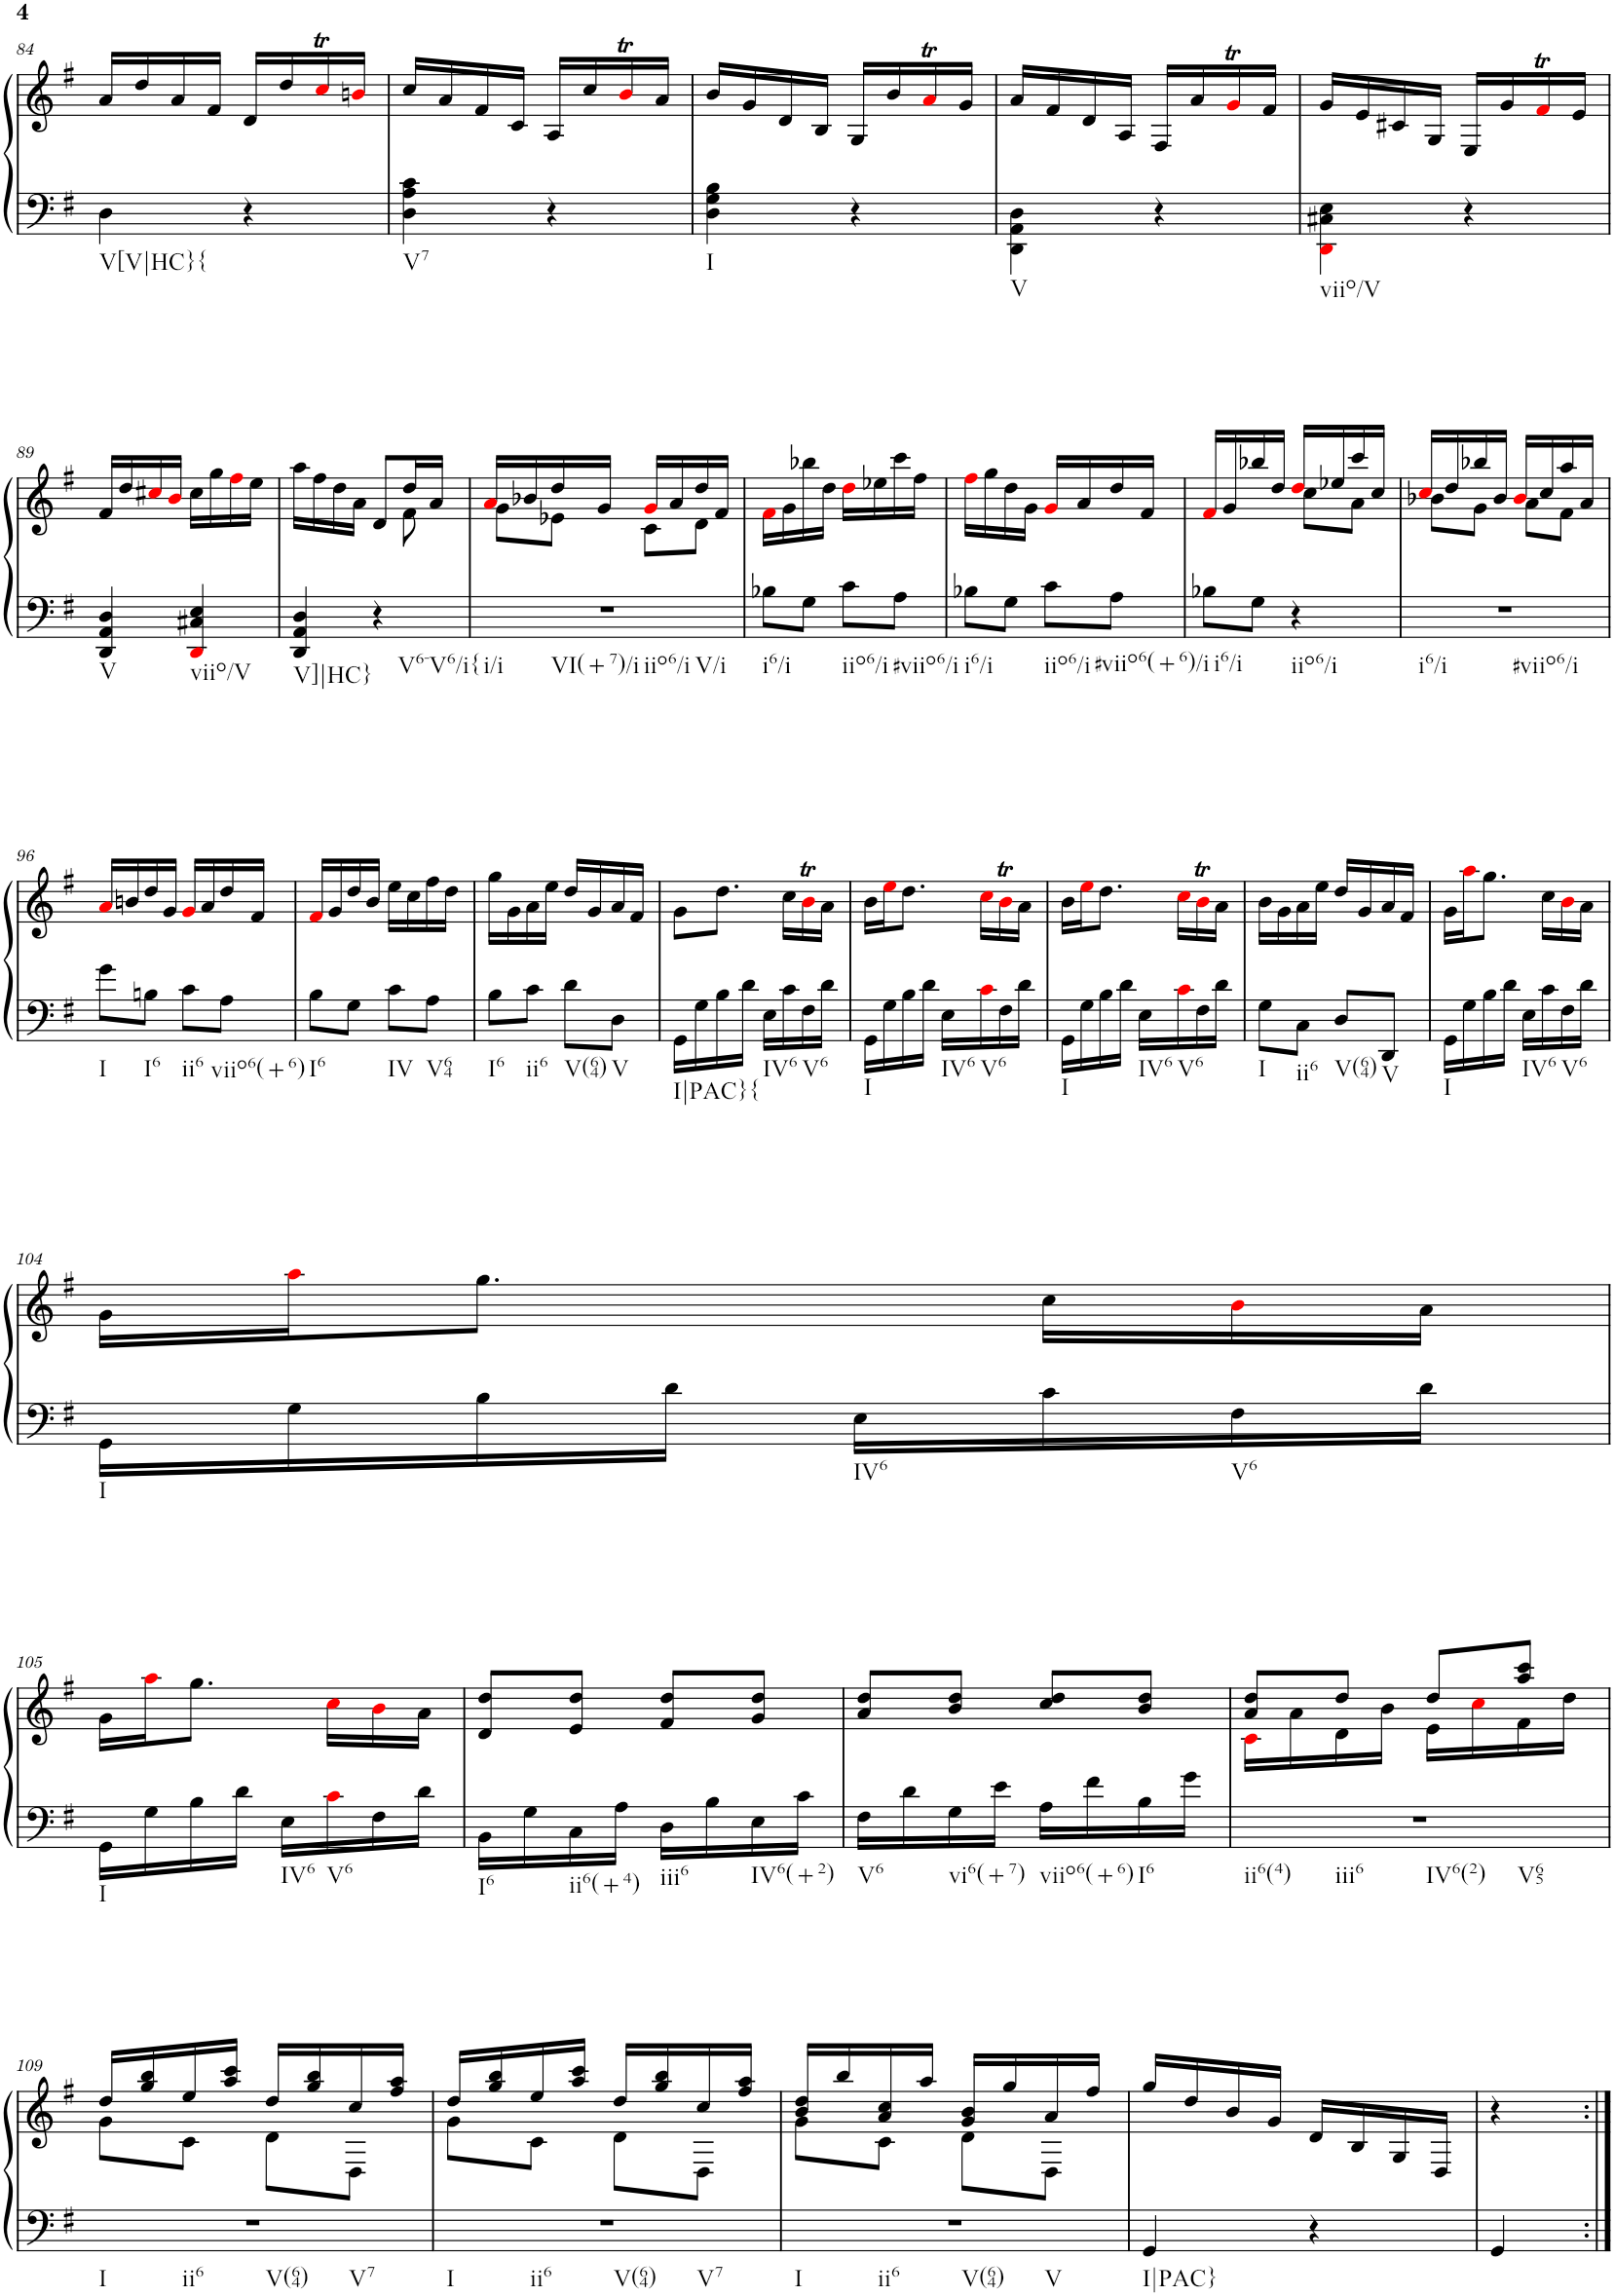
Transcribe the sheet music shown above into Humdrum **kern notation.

**kern	**kern
*part1	*part1
*staff2	*staff1
*I"Piano	*
*I'Pno.	*
!!LO:PB:g=z
*clefF4	*clefG2
*k[f#]	*k[f#]
*M2/4	*M2/4
*met(c|)	*met(c|)
=84	=84
!LO:TX:b:t=V[V|HC}{	!
4D\	16a/LL
.	16dd/
.	16a/
.	16f#/JJ
4r	16d/LL
.	16dd/
.	16ccTi/
.	16bni/JJ
=85	=85
!LO:TX:b:t=V7	!
4D\ 4A\ 4c\	16cc/LL
.	16a/
.	16f#/
.	16c/JJ
4r	16A/LL
.	16cc/
.	16bti/
.	16a/JJ
=86	=86
!LO:TX:b:t=I	!
4D\ 4G\ 4B\	16b/LL
.	16g/
.	16d/
.	16B/JJ
4r	16G/LL
.	16b/
.	16aTi/
.	16g/JJ
=87	=87
!LO:TX:b:t=V	!
4DD\ 4AA\ 4D\	16a/LL
.	16f#/
.	16d/
.	16A/JJ
4r	16F#/LL
.	16a/
.	16gTi/
.	16f#/JJ
=88	=88
!LO:TX:b:t=viio/V	!
4DDi\ 4C#X\ 4E\	16g/LL
.	16e/
.	16c#X/
.	16G/JJ
4r	16E/LL
.	16g/
.	16f#ti/
.	16e/JJ
!!LO:LB:g=z
=89	=89
!LO:TX:b:t=V	!
4DD/ 4AA/ 4D/	16f#/LL
.	16dd/
.	16cc#Xi/
.	16bi/JJ
!LO:TX:b:t=viio/V	!
4DDi/ 4C#X/ 4E/	16cc#\LL
.	16gg\
.	16ff#i\
.	16ee\JJ
=90	=90
*	*^
!LO:TX:b:t=V]|HC}	!	!
4DD/ 4AA/ 4D/	16aa\LL	4.ryy
.	16ff#\	.
.	16dd\	.
.	16a\JJ	.
!LO:TX:b:t=V6-V6/i{	!	!
4r	8d/L	.
.	16dd/L	8f#\
.	16a/JJ	.
=91	=91	=91
!LO:TX:b:t=i/i	!	!
!LO:TX:b:t=VI(+7)/i	!	!
!LO:TX:b:t=iio6/i	!	!
!LO:TX:b:t=V/i	!	!
2r	16ai/LL	8g\L
.	16b-X/	.
.	16dd/	8e-X\J
.	16g/JJ	.
.	16gi/LL	8c\L
.	16a/	.
.	16dd/	8d\J
.	16f#/JJ	.
*	*v	*v
=92	=92
!LO:TX:b:t=i6/i	!
8B-X\L	16f#i\LL
.	16g\
8G\J	16bb-X\
.	16dd\JJ
!LO:TX:b:t=iio6/i	!
8c\L	16ddi\LL
.	16ee-X\
!LO:TX:b:t=#viio6/i	!
8A\J	16ccc\
.	16ff#\JJ
=93	=93
!LO:TX:b:t=i6/i	!
8B-X\L	16ff#i\LL
.	16gg\
8G\J	16dd\
.	16g\JJ
!LO:TX:b:t=iio6/i	!
8c\L	16gi/LL
.	16a/
!LO:TX:b:t=#viio6(+6)/i	!
8A\J	16dd/
.	16f#/JJ
=94	=94
*	*^
!LO:TX:b:t=i6/i	!	!
8B-X\L	16f#i/LL	4ryy
.	16g/	.
8G\J	16bb-X/	.
.	16dd/JJ	.
!LO:TX:b:t=iio6/i	!	!
4r	16ddi/LL	8cc\L
.	16ee-X/	.
.	16ccc/	8a\J
.	16cc/JJ	.
=95	=95	=95
!LO:TX:b:t=i6/i	!	!
!LO:TX:b:t=#viio6/i	!	!
2r	16cci/LL	8b-X\L
.	16dd/	.
.	16bb-X/	8g\J
.	16b-/JJ	.
.	16b-i/LL	8a\L
.	16cc/	.
.	16aa/	8f#\J
.	16a/JJ	.
*	*v	*v
!!LO:LB:g=z
=96	=96
!LO:TX:b:t=I	!
8g\L	16ai/LL
.	16bn/
!LO:TX:b:t=I6	!
8Bn\J	16dd/
.	16g/JJ
!LO:TX:b:t=ii6	!
8c\L	16gi/LL
.	16a/
!LO:TX:b:t=viio6(+6)	!
8A\J	16dd/
.	16f#/JJ
=97	=97
!LO:TX:b:t=I6	!
8B\L	16f#i/LL
.	16g/
8G\J	16dd/
.	16b/JJ
!LO:TX:b:t=IV	!
8c\L	16ee\LL
.	16cc\
!LO:TX:b:t=V64	!
8A\J	16ff#\
.	16dd\JJ
=98	=98
!LO:TX:b:t=I6	!
8B\L	16gg\LL
.	16g\
!LO:TX:b:t=ii6	!
8c\J	16a\
.	16ee\JJ
!LO:TX:b:t=V(64)	!
8d\L	16dd/LL
.	16g/
!LO:TX:b:t=V	!
8D\J	16a/
.	16f#/JJ
=99	=99
!LO:TX:b:t=I|PAC}{	!
16GG\LL	8g\L
16G\	.
16B\	8.dd\J
16d\JJ	.
!LO:TX:b:t=IV6	!
16E\LL	.
16c\	16cc\LL
!LO:TX:b:t=V6	!
16F#\	16bti\
16d\JJ	16a\JJ
=100	=100
!LO:TX:b:t=I	!
16GG\LL	16b\LL
16G\	16eei\J
16B\	8.dd\J
16d\JJ	.
!LO:TX:b:t=IV6	!
16E\LL	.
!LO:TX:b:t=V6	!
16ci\	16cci\LL
16F#\	16bti\
16d\JJ	16a\JJ
=101	=101
!LO:TX:b:t=I	!
16GG\LL	16b\LL
16G\	16eei\J
16B\	8.dd\J
16d\JJ	.
!LO:TX:b:t=IV6	!
16E\LL	.
!LO:TX:b:t=V6	!
16ci\	16cci\LL
16F#\	16bti\
16d\JJ	16a\JJ
=102	=102
!LO:TX:b:t=I	!
8G\L	16b\LL
.	16g\
!LO:TX:b:t=ii6	!
8C\J	16a\
.	16ee\JJ
!LO:TX:b:t=V(64)	!
8D/L	16dd/LL
.	16g/
!LO:TX:b:t=V	!
8DD/J	16a/
.	16f#/JJ
=103	=103
!LO:TX:b:t=I	!
16GG\LL	16g\LL
16G\	16aai\J
16B\	8.gg\J
16d\JJ	.
!LO:TX:b:t=IV6	!
16E\LL	.
16c\	16cc\LL
!LO:TX:b:t=V6	!
16F#\	16bi\
16d\JJ	16a\JJ
!!LO:LB:g=z
=104	=104
!LO:TX:b:t=I	!
16GG\LL	16g\LL
16G\	16aai\J
16B\	8.gg\J
16d\JJ	.
!LO:TX:b:t=IV6	!
16E\LL	.
16c\	16cc\LL
!LO:TX:b:t=V6	!
16F#\	16bi\
16d\JJ	16a\JJ
!!LO:LB:g=z
=105	=105
!LO:TX:b:t=I	!
16GG\LL	16g\LL
16G\	16aai\J
16B\	8.gg\J
16d\JJ	.
!LO:TX:b:t=IV6	!
16E\LL	.
!LO:TX:b:t=V6	!
16ci\	16cci\LL
16F#\	16bi\
16d\JJ	16a\JJ
=106	=106
!LO:TX:b:t=I6	!
16BB\LL	8d/ 8dd/L
16G\	.
!LO:TX:b:t=ii6(+4)	!
16C\	8e/ 8dd/J
16A\JJ	.
!LO:TX:b:t=iii6	!
16D\LL	8f#/ 8dd/L
16B\	.
!LO:TX:b:t=IV6(+2)	!
16E\	8g/ 8dd/J
16c\JJ	.
=107	=107
!LO:TX:b:t=V6	!
16F#\LL	8a/ 8dd/L
16d\	.
!LO:TX:b:t=vi6(+7)	!
16G\	8b/ 8dd/J
16e\JJ	.
!LO:TX:b:t=viio6(+6)	!
16A\LL	8cc/ 8dd/L
16f#\	.
!LO:TX:b:t=I6	!
16B\	8b/ 8dd/J
16g\JJ	.
=108	=108
*	*^
!LO:TX:b:t=ii6(4)	!	!
!LO:TX:b:t=iii6	!	!
!LO:TX:b:t=IV6(2)	!	!
!LO:TX:b:t=V65	!	!
2r	8a/ 8dd/L	16ci\LL
.	.	16a\
.	8dd/J	16d\
.	.	16b\JJ
.	8dd/L	16e\LL
.	.	16cci\
.	8aa/ 8ccc/J	16f#\
.	.	16dd\JJ
!!LO:LB:g=z	!!
=109	=109	=109
!LO:TX:b:t=I	!	!
!LO:TX:b:t=ii6	!	!
!LO:TX:b:t=V(64)	!	!
!LO:TX:b:t=V7	!	!
2r	16dd/LL	8g\L
.	16gg/ 16bb/	.
.	16ee/	8c\J
.	16aa/ 16ccc/JJ	.
.	16dd/LL	8d\L
.	16gg/ 16bb/	.
.	16cc/	8D\J
.	16ff#/ 16aa/JJ	.
=110	=110	=110
!LO:TX:b:t=I	!	!
!LO:TX:b:t=ii6	!	!
!LO:TX:b:t=V(64)	!	!
!LO:TX:b:t=V7	!	!
2r	16dd/LL	8g\L
.	16gg/ 16bb/	.
.	16ee/	8c\J
.	16aa/ 16ccc/JJ	.
.	16dd/LL	8d\L
.	16gg/ 16bb/	.
.	16cc/	8D\J
.	16ff#/ 16aa/JJ	.
=111	=111	=111
!LO:TX:b:t=I	!	!
!LO:TX:b:t=ii6	!	!
!LO:TX:b:t=V(64)	!	!
!LO:TX:b:t=V	!	!
2r	16b/ 16dd/LL	8g\L
.	16bb/	.
.	16a/ 16cc/	8c\J
.	16aa/JJ	.
.	16g/ 16b/LL	8d\L
.	16gg/	.
.	16a/	8D\J
.	16ff#/JJ	.
*	*v	*v
=112	=112
!LO:TX:b:t=I|PAC}	!
4GG/	16gg/LL
.	16dd/
.	16b/
.	16g/JJ
4r	16d/LL
.	16B/
.	16G/
.	16D/JJ
=113	=113
4GG/	4r
=:|!	=:|!
*-	*-
